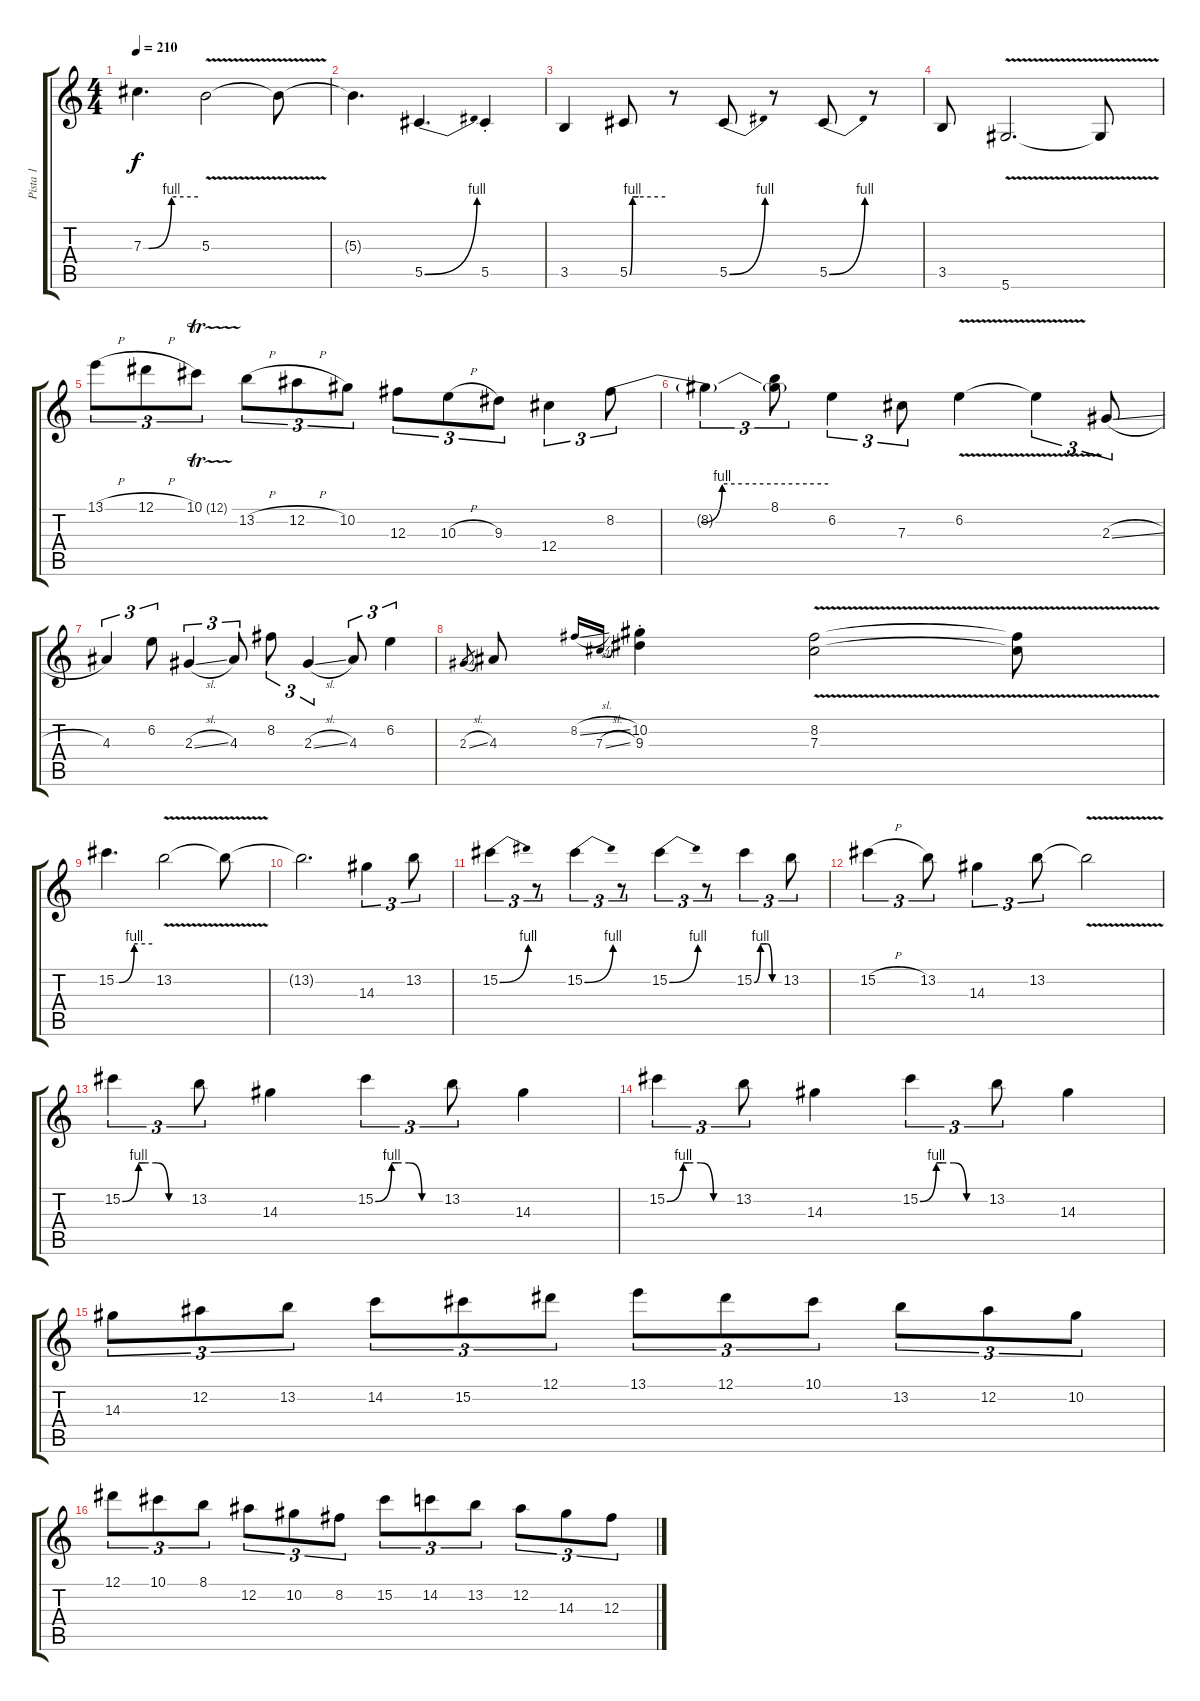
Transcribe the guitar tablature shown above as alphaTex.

\track ("Pista 1" "Pista 1") {instrument distortionguitar}
\staff {score tabs}
\tuning (Eb4 Bb3 Gb3 Db3 Ab2 Eb2) {hide}
\ts (4 4)
\tempo 210
\clef g2
\ks c
7.3{be (custom 0 0 6 0 31 4 60 4)}.4{d dy f} 5.3{v}.2 5.3{t}.8 |
5.3{t}.4{d} 5.5{be (bend 0 0 60 4)}.4{d} 5.5{st}.4 |
3.5.4 5.5{be (custom 0 0 5 4 11 4 15 4 60 4)}.8 r.8 5.5{be (bend 0 0 60 4)}.8 r.8 5.5{be (bend 0 0 60 4)}.8 r.8 |
3.5.8 5.6{v}.2{d} 5.6{t}.8 |
13.1{h}.8{tu (3 2)} 12.1{h}.8{tu (3 2)} 10.1{tr (12 16)}.8{tu (3 2)} 13.2{h}.8{tu (3 2)} 12.2{h}.8{tu (3 2)} 10.2.8{tu (3 2)} 12.3.8{tu (3 2)} 10.3{h}.8{tu (3 2)} 9.3.8{tu (3 2)} 12.4.4{tu (3 2)} 8.2{be (custom 0 0 24 0 30 4 60 4)}.8{tu (3 2)} |
8.2{t}.4{tu (3 2)} (8.1 8.2{t}).8{tu (3 2)} 6.2.4{tu (3 2)} 7.3.8{tu (3 2)} 6.2{v}.4 6.2{t}.4{tu (3 2)} 2.3{sl}.8{tu (3 2)} |
4.3.4{tu (3 2)} 6.2.8{tu (3 2)} 2.3{sl}.4{tu (3 2)} 4.3.8{tu (3 2)} 8.2.8{tu (3 2)} 2.3{sl}.4{tu (3 2)} 4.3.8{tu (3 2)} 6.2.4{tu (3 2)} |
2.3{sl}.8{gr} 4.3.8 8.2{sl}.16{gr onbeat} 7.3{sl}.16{gr onbeat} (10.2{st} 9.3{st}).4 (8.2{v} 7.3).2 (8.2{t} 7.3{t}).8 |
15.2{be (custom 0 0 5 0 30 4 60 4)}.4{d} 13.2{v}.2 13.2{t}.8 |
13.2{t}.2{d} 14.3.4{tu (3 2)} 13.2.8{tu (3 2)} |
15.2{be (bend 0 0 60 4)}.4{tu (3 2)} r.8{tu (3 2)} 15.2{be (bend 0 0 60 4)}.4{tu (3 2)} r.8{tu (3 2)} 15.2{be (bend 0 0 60 4)}.4{tu (3 2)} r.8{tu (3 2)} 15.2{be (custom 0 0 15 4 21 4 31 4 43 0 60 0)}.4{tu (3 2)} 13.2.8{tu (3 2)} |
15.2{h}.4{tu (3 2)} 13.2.8{tu (3 2)} 14.3.4{tu (3 2)} 13.2.8{tu (3 2)} 13.2{v t}.2 |
15.2{be (custom 0 0 15 4 21 4 31 4 43 0 60 0)}.4{tu (3 2)} 13.2.8{tu (3 2)} 14.3.4 15.2{be (custom 0 0 15 4 21 4 31 4 43 0 60 0)}.4{tu (3 2)} 13.2.8{tu (3 2)} 14.3.4 |
15.2{be (custom 0 0 15 4 21 4 31 4 43 0 60 0)}.4{tu (3 2)} 13.2.8{tu (3 2)} 14.3.4 15.2{be (custom 0 0 15 4 21 4 31 4 43 0 60 0)}.4{tu (3 2)} 13.2.8{tu (3 2)} 14.3.4 |
14.3.8{tu (3 2)} 12.2.8{tu (3 2)} 13.2.8{tu (3 2)} 14.2.8{tu (3 2)} 15.2.8{tu (3 2)} 12.1.8{tu (3 2)} 13.1.8{tu (3 2)} 12.1.8{tu (3 2)} 10.1.8{tu (3 2)} 13.2.8{tu (3 2)} 12.2.8{tu (3 2)} 10.2.8{tu (3 2)} |
12.1.8{tu (3 2)} 10.1.8{tu (3 2)} 8.1.8{tu (3 2)} 12.2.8{tu (3 2)} 10.2.8{tu (3 2)} 8.2.8{tu (3 2)} 15.2.8{tu (3 2)} 14.2.8{tu (3 2)} 13.2.8{tu (3 2)} 12.2.8{tu (3 2)} 14.3.8{tu (3 2)} 12.3.8{tu (3 2)}
